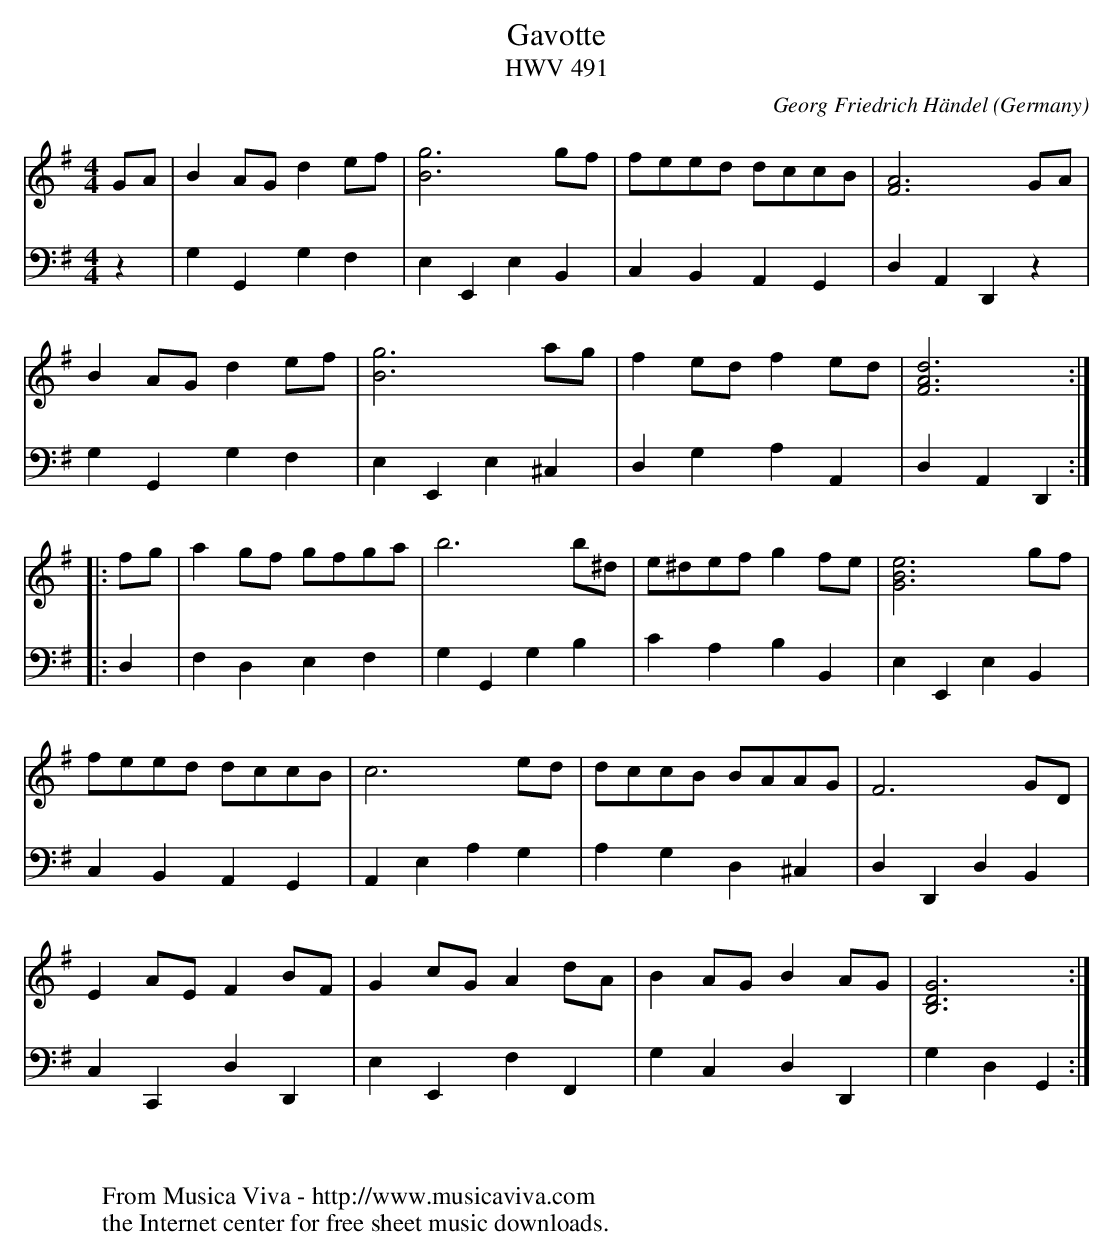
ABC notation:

X:1
T:Gavotte
T:HWV 491
C:Georg Friedrich H\"andel
O:Germany
V:1 Program 1 6 %Harpsichord
V:2 Program 1 6 bass %Harpsichord
M:4/4
K:G
V:1
GA|B2AG d2ef|[g6B6]gf|feed dccB|[A6F6]GA|
V:2
z2|G,2G,,2 G,2F,2|E,2E,,2E,2B,,2|C,2B,,2A,,2G,,2|D,2A,,2D,,2z2|
V:1
B2AGd2ef|[g6B6]ag|f2edf2ed|[d6A6F6]:|
V:2
G,2G,,2G,2F,2|E,2E,,2E,2^C,2|D,2G,2A,2A,,2|D,2A,,2D,,2:|
V:1
|:fg|a2gf gfga|b6b^d|e^defg2fe|[e6B6G6]gf|
V:2
|:D,2|F,2D,2E,2F,2|G,2G,,2G,2B,2|C2A,2B,2B,,2|E,2E,,2E,2B,,2|
V:1
feed dccB|c6ed|dccB BAAG|F6GD|
V:2
C,2B,,2A,,2G,,2|A,,2E,2A,2G,2|A,2G,2D,2^C,2|D,2D,,2D,2B,,2|
V:1
E2AEF2BF|G2cGA2dA|B2AGB2AG|[G6D6B,6]:|
V:2
C,2C,,2D,2D,,2|E,2E,,2F,2F,,2|G,2C,2D,2D,,2|G,2D,2G,,2:|
W:
W:
W:  From Musica Viva - http://www.musicaviva.com
W:  the Internet center for free sheet music downloads.
